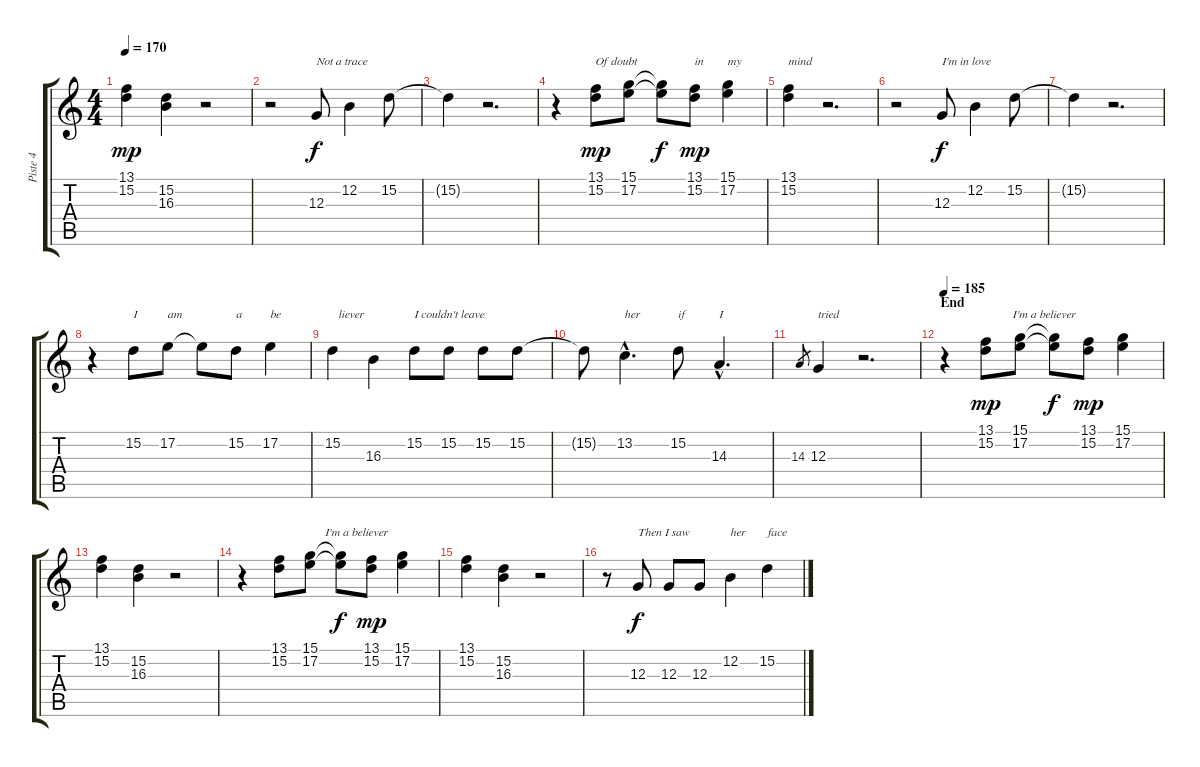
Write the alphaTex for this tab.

\track ("Piste 4" "Piste 4") {instrument koto}
\staff {score tabs}
\tuning (E4 B3 G3 D3 A2 E2) {hide}
\ts (4 4)
\tempo 170
\clef g2
\ks c
(13.1 15.2).4{dy mp} (15.2 16.3).4 r.2 |
r.2 12.3.8{txt "Not a trace" dy f} 12.2.4 15.2.8 |
15.2{t}.4 r.2{d} |
r.4 (13.1 15.2).8{txt "Of doubt " dy mp} (15.1 17.2).8 (15.1{t} 17.2{t}).8{dy f} (13.1 15.2).8{txt "in" dy mp} (15.1 17.2).4{txt "my"} |
(13.1 15.2).4{txt "mind"} r.2{d} |
r.2 12.3.8{txt "I'm in love" dy f} 12.2.4 15.2.8 |
15.2{t}.4 r.2{d} |
r.4 15.2.8{txt "I"} 17.2.8{txt "am"} 17.2{t}.8 15.2.8{txt "a"} 17.2.4{txt "be"} |
15.2.4{txt "  liever"} 16.3.4 15.2.8{txt "I couldn't leave"} 15.2.8 15.2.8 15.2.8 |
15.2{t}.8 13.2{hac}.4{d txt "her"} 15.2.8{txt "if"} 14.3{hac}.4{d txt "I"} |
14.3.8{gr} 12.3.4{txt "tried"} r.2{d} |
\section ("" "End")
\tempo 185
r.4 (13.1 15.2).8{txt "         I'm a believer" dy mp} (15.1 17.2).8 (15.1{t} 17.2{t}).8{dy f} (13.1 15.2).8{dy mp} (15.1 17.2).4 |
(13.1 15.2).4 (15.2 16.3).4 r.2 |
r.4 (13.1 15.2).8 (15.1 17.2).8{txt "     I'm a believer"} (15.1{t} 17.2{t}).8{dy f} (13.1 15.2).8{dy mp} (15.1 17.2).4 |
(13.1 15.2).4 (15.2 16.3).4 r.2 |
r.8 12.3.8{txt "Then I saw " dy f} 12.3.8 12.3.8 12.2.4{txt "her"} 15.2.4{txt "face"}
